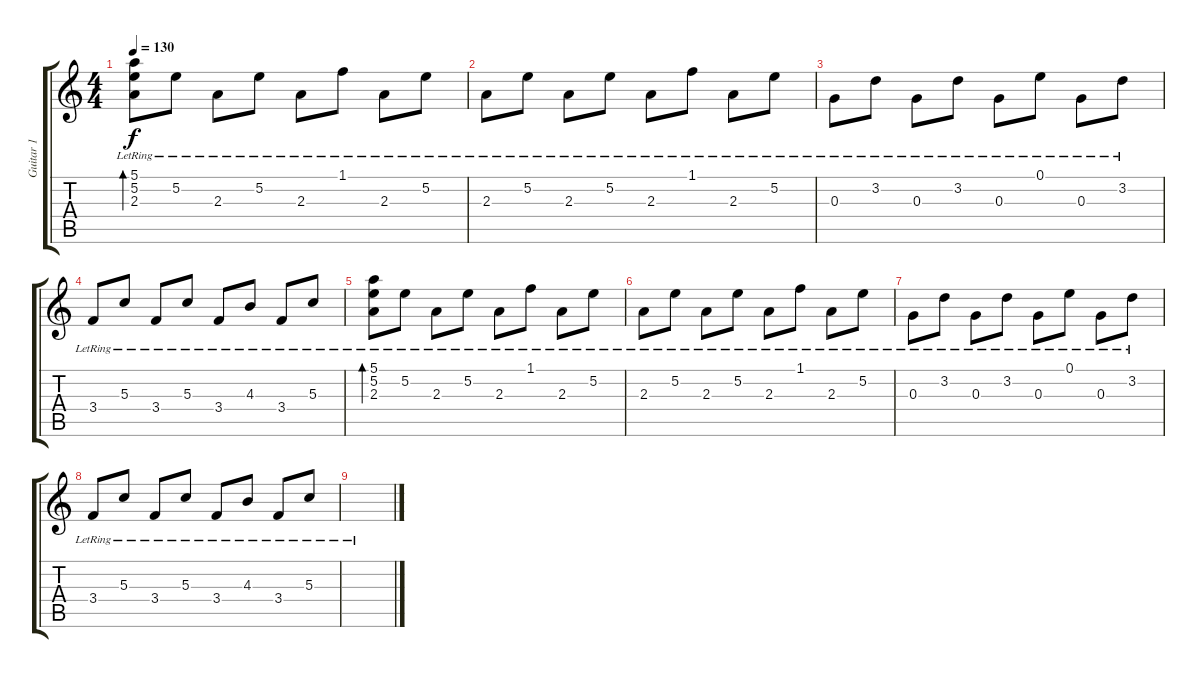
\track ("Guitar 1" "Guitar 1") {instrument acousticguitarsteel}
\staff {score tabs}
\tuning (E4 B3 G3 D3 A2 E2) {hide}
\ts (4 4)
\tempo 130
\clef g2
\ks c
(5.1{lr} 5.2 2.3{lr}).8{bd 480 dy f balance 0 instrument acousticguitarsteel} 5.2{lr}.8 2.3{lr}.8 5.2{lr}.8 2.3{lr}.8 1.1{lr}.8 2.3{lr}.8 5.2{lr}.8 |
2.3{lr}.8 5.2{lr}.8 2.3{lr}.8 5.2{lr}.8 2.3{lr}.8 1.1{lr}.8 2.3{lr}.8 5.2{lr}.8 |
0.3{lr}.8 3.2{lr}.8 0.3{lr}.8 3.2{lr}.8 0.3{lr}.8 0.1{lr}.8 0.3{lr}.8 3.2{lr}.8 |
3.4{lr}.8 5.3{lr}.8 3.4{lr}.8 5.3{lr}.8 3.4{lr}.8 4.3{lr}.8 3.4{lr}.8 5.3{lr}.8 |
(5.1{lr} 5.2 2.3{lr}).8{bd 480 balance 0} 5.2{lr}.8 2.3{lr}.8 5.2{lr}.8 2.3{lr}.8 1.1{lr}.8 2.3{lr}.8 5.2{lr}.8 |
2.3{lr}.8 5.2{lr}.8 2.3{lr}.8 5.2{lr}.8 2.3{lr}.8 1.1{lr}.8 2.3{lr}.8 5.2{lr}.8 |
0.3{lr}.8 3.2{lr}.8 0.3{lr}.8 3.2{lr}.8 0.3{lr}.8 0.1{lr}.8 0.3{lr}.8 3.2{lr}.8 |
3.4{lr}.8 5.3{lr}.8 3.4{lr}.8 5.3{lr}.8 3.4{lr}.8 4.3{lr}.8 3.4{lr}.8 5.3{lr}.8 |
\section ("" "")
